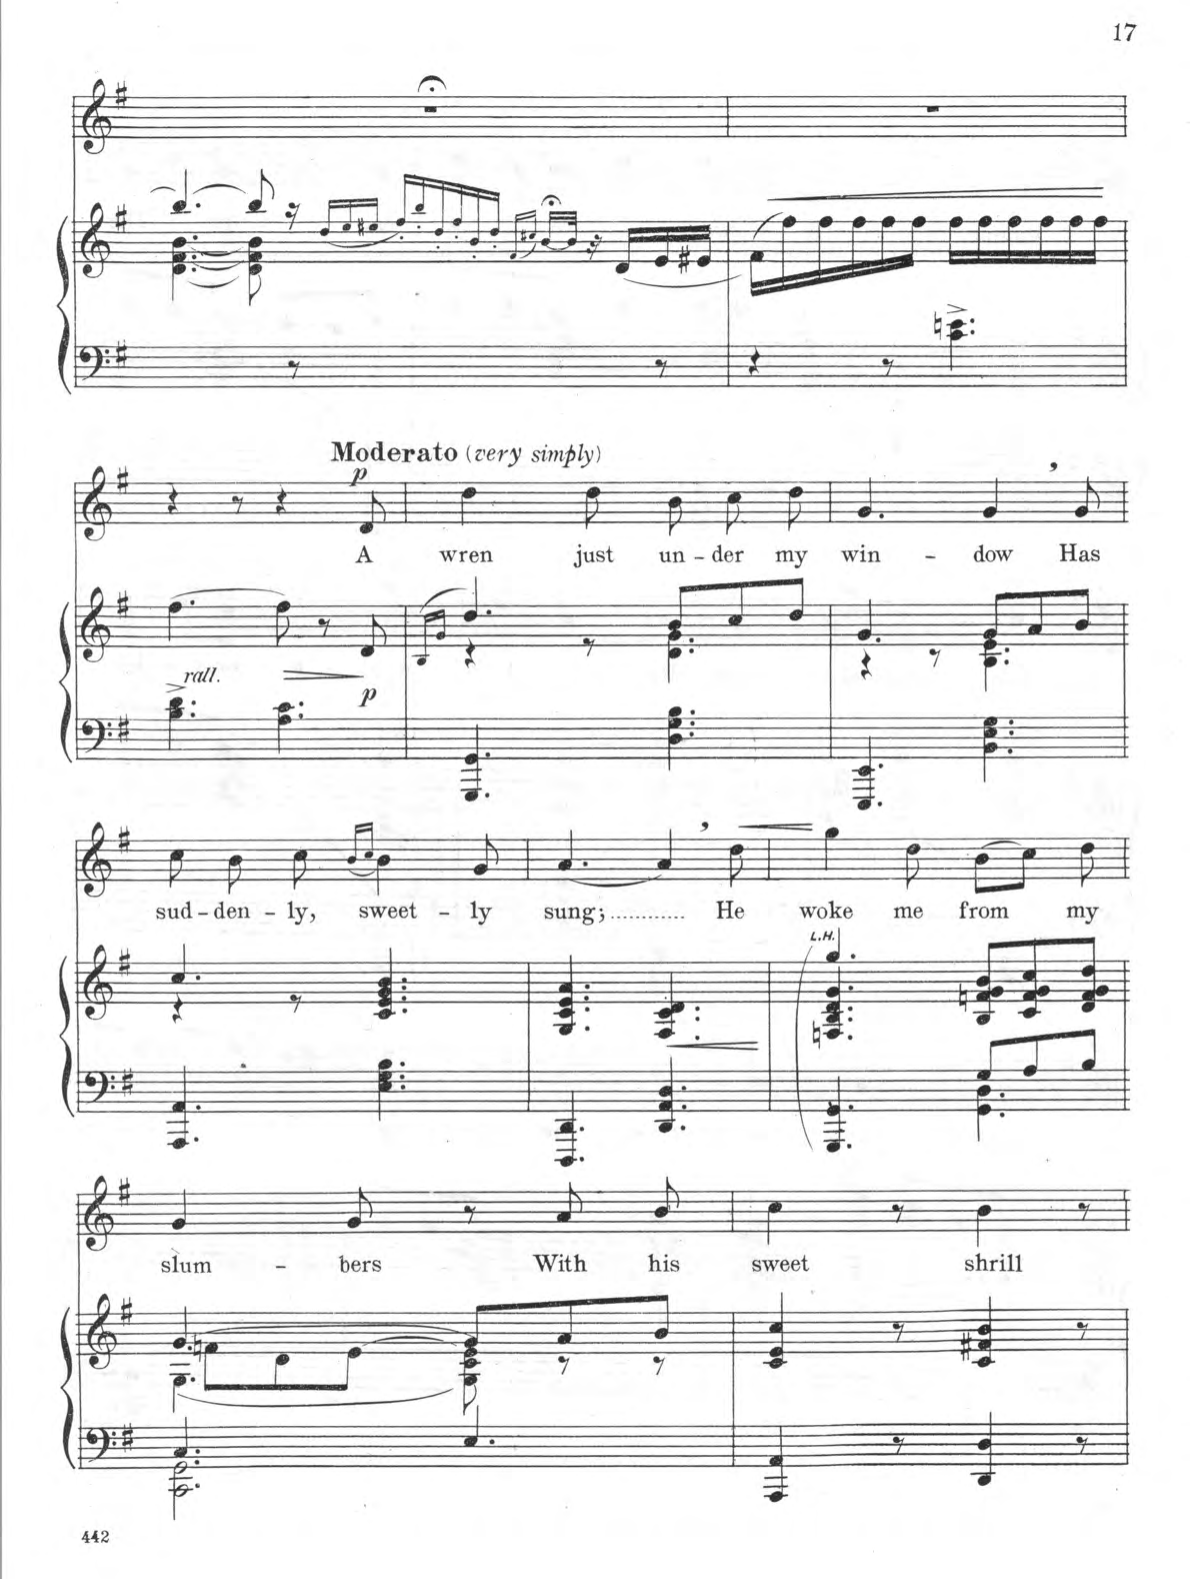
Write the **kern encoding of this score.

**kern	**kern	**dynam	**kern	**text	**dynam
*part2	*part2	*part2	*part1	*part1	*part1
*staff3	*staff2	*staff2/3	*staff1	*staff1	*staff1
*I"Piano	*	*	*I"Voice	*	*
*I'Pno	*	*	*	*	*
*clefF4	*clefG2	*	*clefG2	*	*
*k[f#]	*k[f#]	*	*k[f#]	*	*
*M6/8	*M6/8	*	*M6/8	*	*
=10	=10	=10	=10	=10	=10
*	*^	*	*	*	*
4ryy	4.bb/_	[4.d\ [4.f#\ [4.b\	.	2.r;<	.	.
8ryy	.	.	.	.	.	.
8ryy	8bb/]	8d\] 8f#\] 8b\]	.	.	.	.
8r	16r	8ryy	.	.	.	.
.	(16dd!/LL	.	.	.	.	.
8ryy	16ee!/	8ryy	.	.	.	.
.	16ee#X!/JJ	.	.	.	.	.
8ryy	16ff#'!/LL)	8ryy	.	2ryy	.	.
.	16bb'!/	.	.	.	.	.
8ryy	16dd'!/	8ryy	.	.	.	.
.	16ff#'!/	.	.	.	.	.
8ryy	16b'!/	8ryy	.	.	.	.
.	16dd'!/JJ	.	.	.	.	.
.	16qf#/LL	.	.	.	.	.
.	16qcc#X/JJ	.	.	.	.	.
8ryy	[16b;<!\LL	4ryy	.	.	.	.
.	32b!\JJk]	.	.	.	.	.
.	32r	.	.	.	.	.
*	*Xbrackettup	*	*	*	*	*
8r	24d/LL	.	.	8ryy	.	.
.	24e/	.	.	.	.	.
.	24e#X/JJ	.	.	.	.	.
*	*v	*v	*	*	*	*
=11	=11	=11	=11	=11	=11
!	!	!LO:HP:b	!	!	!
4r	(16f#\LL	<	2.r	.	.
.	16ff#\)	.	.	.	.
.	16ff#\	.	.	.	.
.	16ff#\	.	.	.	.
8r	16ff#\	.	.	.	.
.	16ff#\JJ	.	.	.	.
4.c\^ 4.en\^	16ff#\LL	.	.	.	.
.	16ff#\	.	.	.	.
.	16ff#\	.	.	.	.
.	16ff#\	.	.	.	.
.	16ff#\	.	.	.	.
.	16ff#\JJ	.	.	.	.
=12	=12	=12	=12	=12	=12
!LO:TX:i:t=rall.	!	!	!	!	!
4.B\^ 4.d\^	[4.ff#\	.	4r	.	.
.	.	.	8r	.	.
!	!	!LO:HP:b	!	!	!
4.A\ 4.c\	8ff#\]	>	4r	.	.
.	8r	.	.	.	.
!	!	!	!LO:TX:a:B:t=Moderato	!	!
!	!	!	!LO:TX:a:i:t=(very simply)	!	!
!	!	!LO:DY:n=1:b	!	!	!LO:DY:a
.	8d/	[ p	8d/	A	p
=13	=13	=13	=13	=13	=13
.	(>16qB/LL	.	.	.	.
.	16qg/JJ	.	.	.	.
*	*^	*	*	*	*
4.GGG/ 4.GG/	4.dd/)	4r	.	4dd\	wren	.
.	.	8r	.	8dd\	just	.
4.D\ 4.G\ 4.B\	8b/L	4.d\ 4.g\	.	8b\	un-	.
.	8cc/	.	.	8cc\	-der	.
.	8dd/J	.	.	8dd\	my	.
=14	=14	=14	=14	=14	=14	=14
4.EEE/ 4.EE/	4.g/	4r	.	4.g/	win-	.
.	.	8r	.	.	.	.
4.BB\ 4.E\ 4.G\	8g/L	4.B\ 4.e\	.	4g,/	-dow	.
.	8a/	.	.	.	.	.
.	8b/J	.	.	8g/	Has	.
=15	=15	=15	=15	=15	=15	=15
4.AAA/ 4.AA/	4.cc/	4r	.	8cc\	sud-	.
.	.	.	.	8b\	-den-	.
.	.	8r	.	8cc\	-ly,	.
.	.	.	.	(16qb/LL	.	.
.	.	.	.	16qcc/JJ	.	.
4.E\ 4.G\ 4.B\	4.c/ 4.e/ 4.g/ 4.b/	4.ryy	.	4b\)	sweet-	.
.	.	.	.	8g/	-ly	.
*	*v	*v	*	*	*	*
=16	=16	=16	=16	=16	=16
4.DDD/ 4.DD/	4.G/ 4.c/ 4.e/ 4.a/	.	[4.a/	sung;	.
4.DD/ 4.AA/ 4.D/	4.F#/ 4.c/ 4.d/	.	4a,/]	.	.
!	!	!	!	!	!LO:HP:b
.	.	.	8dd\	He	<
.	.	]	.	.	[
=17	=17	=17	=17	=17	=17
*^	*^	*	*	*	*
!	!	!LO:TX:a:i:t=L.H.	!	!	!	!	!
4.GGG/ 4.GG/	4.ryy	4.gg/	4.Fn/ 4.B/ 4.d/ 4.g/	.	4gg\	woke	.
.	.	.	.	.	8dd\	me	.
8G/L	4.GG\ 4.D\	8B/ 8fn/ 8g/ 8b/L	4.ryy	.	(8b\L	from	.
8A/	.	8c/ 8f/ 8g/ 8cc/	.	.	8cc\J)	.	.
8B/J	.	8d/ 8f/ 8g/ 8dd/J	.	.	8dd\	my	.
=18	=18	=18	=18	=18	=18	=18	=18
*	*	*	*^	*	*	*	*
4.C/	2.CC\ 2.GG\	[4.g/	8fn\L	[4.G\	.	4g/	slum-	.
.	.	.	8d\	.	.	.	.	.
.	.	.	[>8e\J	.	.	8g/	-bers	.
4.E/	.	8g/L]	8G\] 8c\ 8e\]	4.ryy	.	8r	.	.
.	.	8a/	8r	.	.	8a/	With	.
.	.	8b/J	8r	.	.	8b/	his	.
*v	*v	*	*	*	*	*	*	*
*	*v	*v	*v	*	*	*	*
=19	=19	=19	=19	=19	=19
4AAA/ 4AA/	4c/ 4e/ 4cc/	.	4cc\	sweet	.
8r	8r	.	8r	.	.
4DD/ 4D/	4c/ 4f#X/ 4b/	.	4b\	shrill	.
8r	8r	.	8r	.	.
=	=	=	=	=	=
*-	*-	*-	*-	*-	*-
